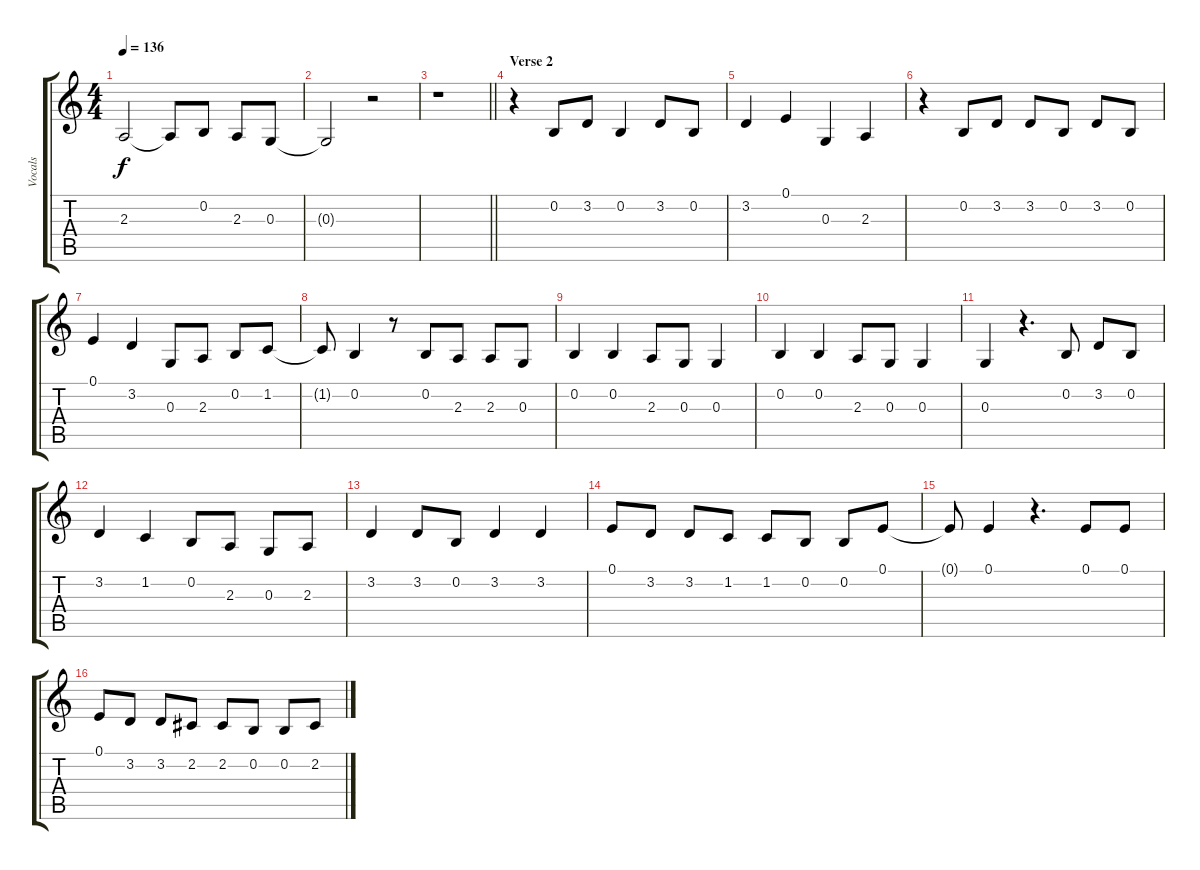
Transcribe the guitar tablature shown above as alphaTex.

\track ("Vocals" "Vocals") {instrument altosax}
\staff {score tabs}
\tuning (E4 B3 G3 D3 A2 E2) {hide}
\ts (4 4)
\tempo 136
\clef g2
\ks c
2.3{t}.2{dy f} 2.3{t}.8 0.2.8 2.3.8 0.3.8 |
0.3{t}.2 r.2 |
\barLineRight lightlight
r.1 |
\section ("" "Verse 2")
r.4 0.2.8 3.2.8 0.2.4 3.2.8 0.2.8 |
3.2.4 0.1.4 0.3.4 2.3.4 |
r.4 0.2.8 3.2.8 3.2.8 0.2.8 3.2.8 0.2.8 |
0.1.4 3.2.4 0.3.8 2.3.8 0.2.8 1.2.8 |
1.2{t}.8 0.2.4 r.8 0.2.8 2.3.8 2.3.8 0.3.8 |
0.2.4 0.2.4 2.3.8 0.3.8 0.3.4 |
0.2.4 0.2.4 2.3.8 0.3.8 0.3.4 |
0.3.4 r.4{d} 0.2.8 3.2.8 0.2.8 |
3.2.4 1.2.4 0.2.8 2.3.8 0.3.8 2.3.8 |
3.2.4 3.2.8 0.2.8 3.2.4 3.2.4 |
0.1.8 3.2.8 3.2.8 1.2.8 1.2.8 0.2.8 0.2.8 0.1.8 |
0.1{t}.8 0.1.4 r.4{d} 0.1.8 0.1.8 |
0.1.8 3.2.8 3.2.8 2.2.8 2.2.8 0.2.8 0.2.8 2.2.8
